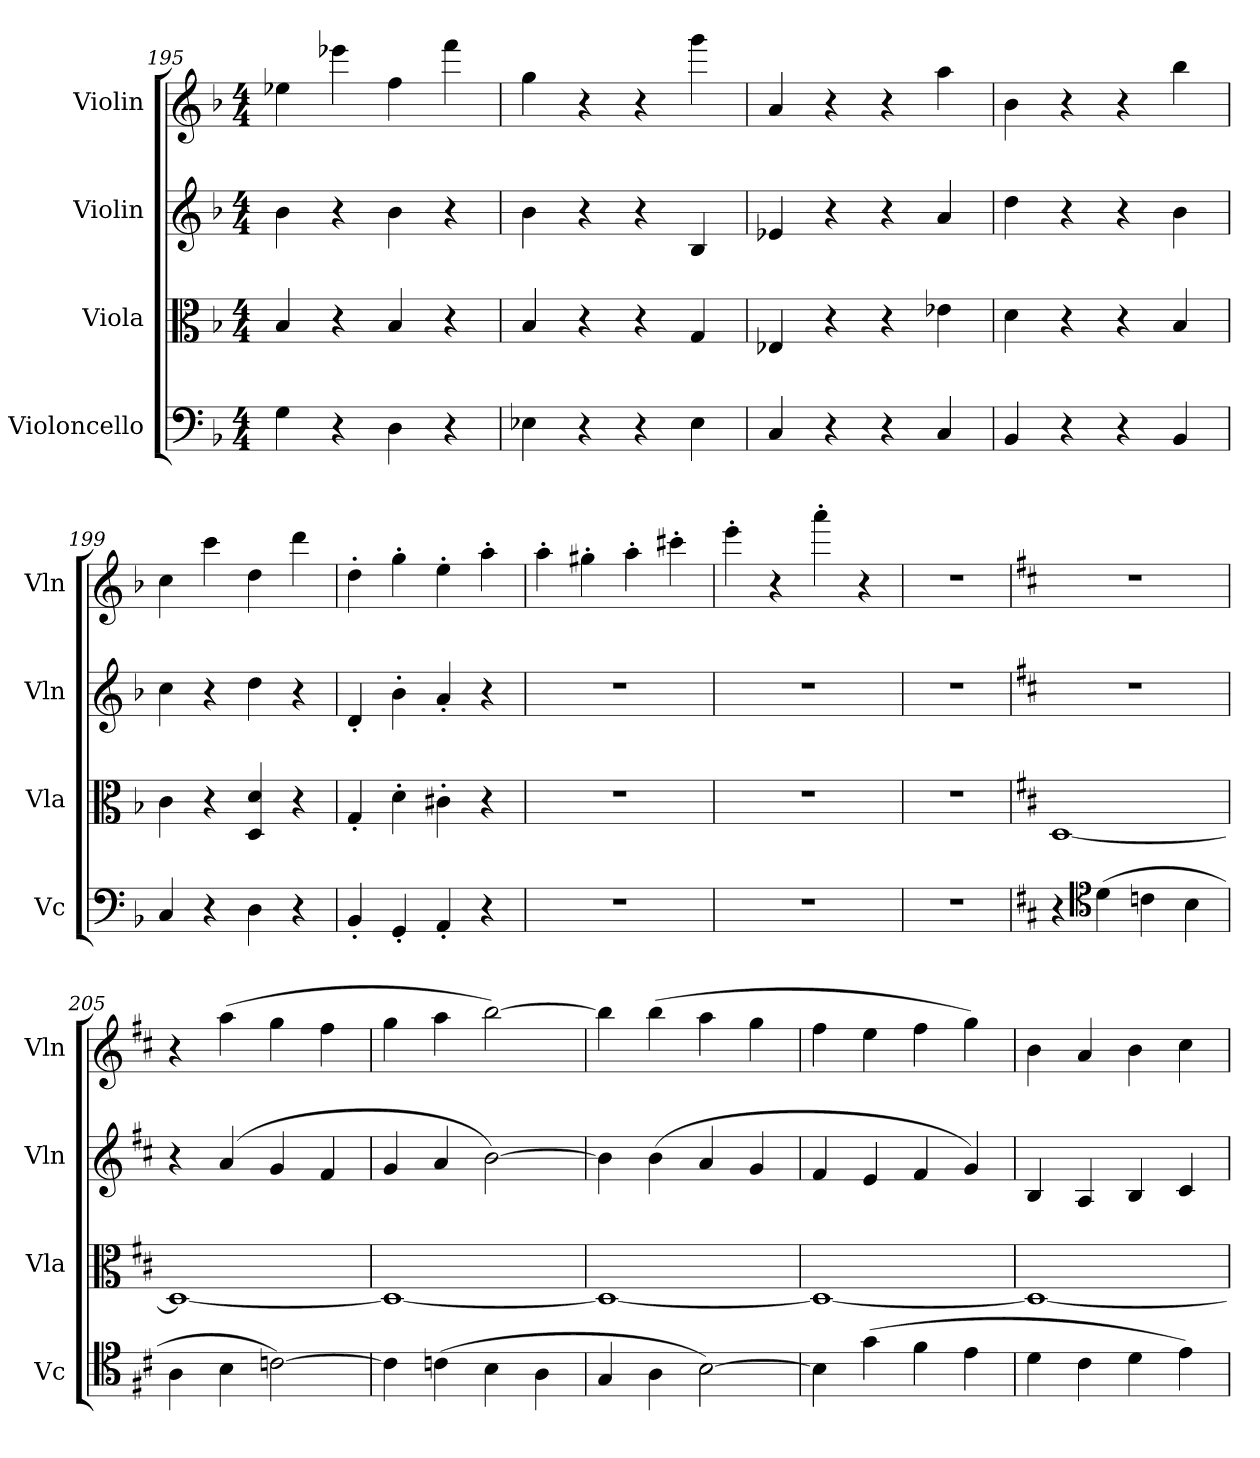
**kern	**kern	**kern	**kern
*part4	*part3	*part2	*part1
*staff4	*staff3	*staff2	*staff1
*I"Violoncello	*I"Viola	*I"Violin	*I"Violin
*I'Vc	*I'Vla	*I'Vln	*I'Vln
*clefF4	*clefC3	*clefG2	*clefG2
*k[b-]	*k[b-]	*k[b-]	*k[b-]
*M4/4	*M4/4	*M4/4	*M4/4
=195	=195	=195	=195
4G\	4B-/	4b-\	4ee-X\
4r	4r	4r	4eee-X\
4D\	4B-/	4b-\	4ff\
4r	4r	4r	4fff\
=196	=196	=196	=196
4E-X\	4B-/	4b-\	4gg\
4r	4r	4r	4r
4r	4r	4r	4r
4E-\	4G/	4B-/	4ggg\
=197	=197	=197	=197
4C/	4E-X/	4e-X/	4a/
4r	4r	4r	4r
4r	4r	4r	4r
4C/	4e-X\	4a/	4aa\
=198	=198	=198	=198
4BB-/	4d\	4dd\	4b-\
4r	4r	4r	4r
4r	4r	4r	4r
4BB-/	4B-/	4b-\	4bb-\
=199	=199	=199	=199
4C/	4c\	4cc\	4cc\
4r	4r	4r	4ccc\
4D\	4D/ 4d/	4dd\	4dd\
4r	4r	4r	4ddd\
=200	=200	=200	=200
4BB-'/	4G'/	4d'/	4dd'\
4GG'/	4d'\	4b-'\	4gg'\
4AA'/	4c#X'\	4a'/	4ee'\
4r	4r	4r	4aa'\
=201	=201	=201	=201
1r	1r	1r	4aa'\
.	.	.	4gg#X'\
.	.	.	4aa'\
.	.	.	4ccc#X'\
=202	=202	=202	=202
1r	1r	1r	4eee'\
.	.	.	4r
.	.	.	4aaa'\
.	.	.	4r
=203	=203	=203	=203
1r	1r	1r	1r
=204	=204	=204	=204
*k[f#c#]	*k[f#c#]	*k[f#c#]	*k[f#c#]
4r	[1D	1r	1r
*clefC4	*	*	*
(4d\	.	.	.
4cn\	.	.	.
4B\	.	.	.
=205	=205	=205	=205
4A\	1D_	4r	4r
4B\	.	(4a/	(4aa\
[2cn\)	.	4g/	4gg\
.	.	4f#/	4ff#\
=206	=206	=206	=206
4c\]	1D_	4g/	4gg\
(4cn\	.	4a/	4aa\
4B\	.	[2b\)	[2bb\)
4A\	.	.	.
=207	=207	=207	=207
4G/	1D_	4b\]	4bb\]
4A\	.	(4b\	(4bb\
[2B\)	.	4a/	4aa\
.	.	4g/	4gg\
=208	=208	=208	=208
4B\]	1D_	4f#/	4ff#\
(4g\	.	4e/	4ee\
4f#\	.	4f#/	4ff#\
4e\	.	4g/)	4gg\)
=209	=209	=209	=209
4d\	1D_	4B/	4b\
4c#\	.	4A/	4a/
4d\	.	4B/	4b\
4e\)	.	4c#/	4cc#\
=	=	=	=
*-	*-	*-	*-
